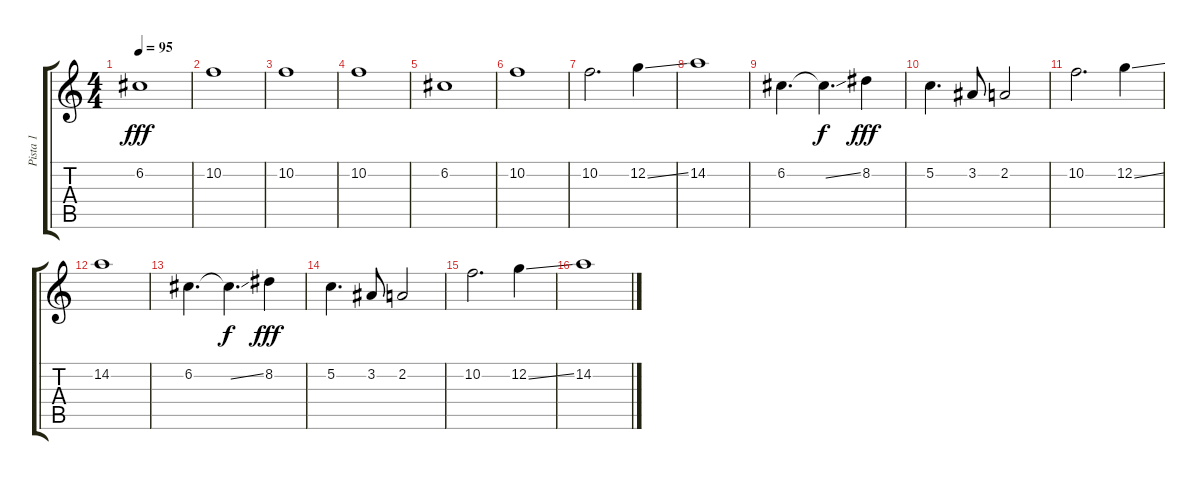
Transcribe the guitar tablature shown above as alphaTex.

\track ("Pista 1" "Pista 1") {instrument overdrivenguitar}
\staff {score tabs}
\tuning (C4 G3 Eb3 Bb2 F2 C2) {hide}
\ts (4 4)
\tempo 95
\clef g2
\ks c
6.2.1{dy fff} |
10.2.1 |
10.2.1 |
10.2.1 |
6.2.1 |
10.2.1 |
10.2.2{d} 12.2{ss}.4 |
14.2.1 |
6.2.4{d} 6.2{ss t}.4{d dy f} 8.2.4{dy fff} |
5.2.4{d} 3.2.8 2.2.2 |
10.2.2{d} 12.2{ss}.4 |
14.2.1 |
6.2.4{d} 6.2{ss t}.4{d dy f} 8.2.4{dy fff} |
5.2.4{d} 3.2.8 2.2.2 |
10.2.2{d} 12.2{ss}.4 |
14.2.1
